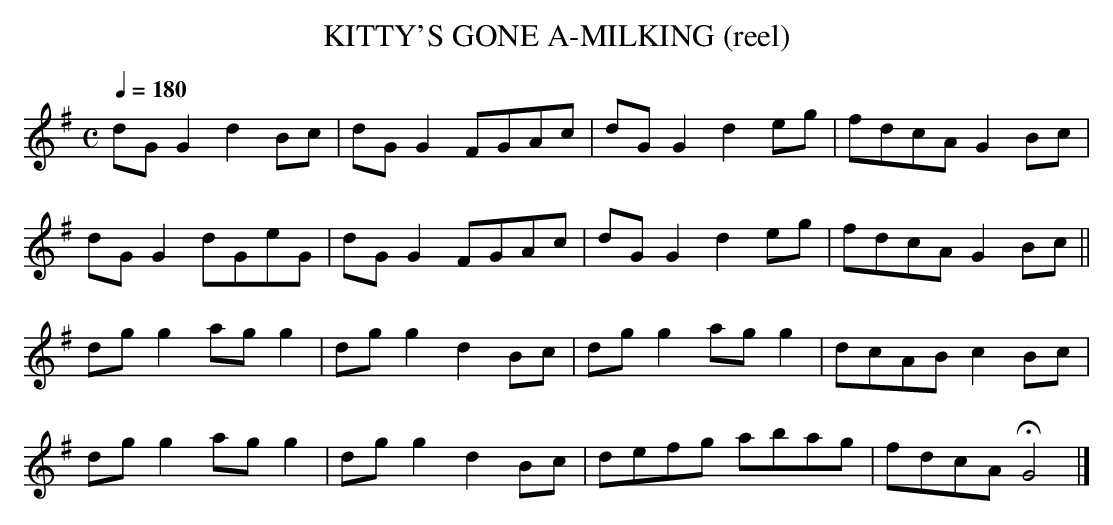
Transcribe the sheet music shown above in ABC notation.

X:1
T:KITTY'S GONE A-MILKING (reel)
Q:1/4=180
M:C
K:G
dGG2 d2Bc|dGG2 FGAc|dGG2 d2eg|fdcA G2Bc|
dGG2 dGeG|dGG2 FGAc|dG G2 d2 eg|fdcA G2 Bc||
dgg2 agg2|dgg2 d2 Bc|dg g2 ag g2|dcAB c2 Bc|
dgg2 agg2|dgg2 d2 Bc|defg abag|fdcA HG4|]
